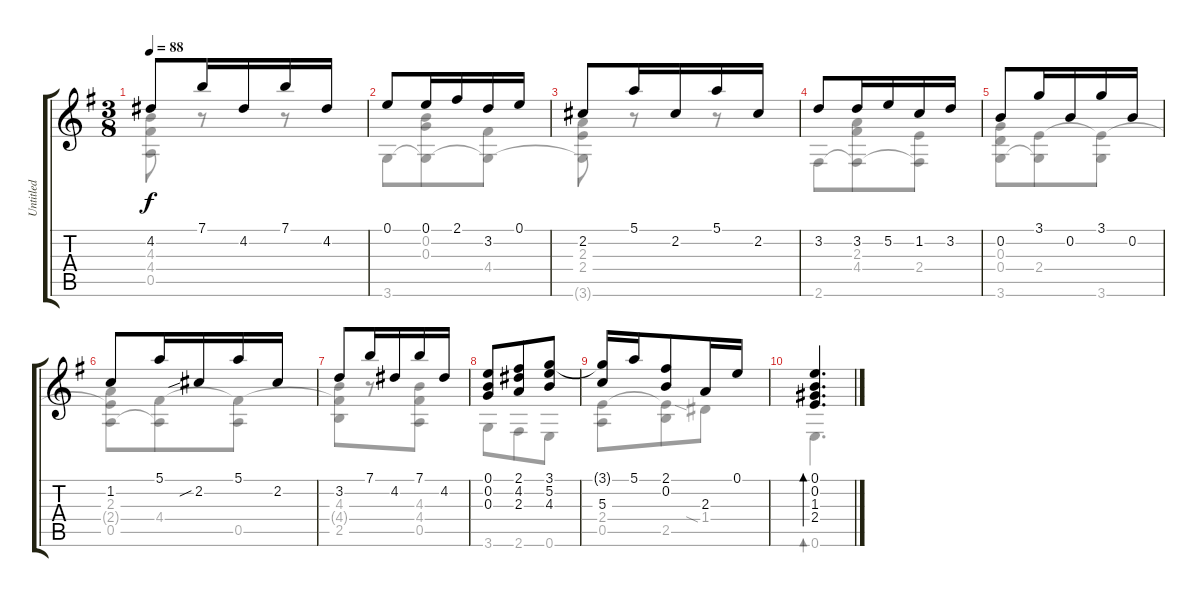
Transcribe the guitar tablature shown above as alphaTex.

\track ("Untitled" "Untitled") {instrument acousticguitarnylon}
\staff {score tabs}
\tuning (E4 B3 G3 D3 A2 E2) {hide}
\voice
\ts (3 8)
\tempo 88
\clef g2
\ks g
4.2.8{dy f} 7.1.16 4.2.16 7.1.16 4.2.16 |
0.1.8 0.1.16 2.1.16 3.2.16 0.1.16 |
2.2.8 5.1.16 2.2.16 5.1.16 2.2.16 |
3.2.8 3.2.16 5.2.16 1.2.16 3.2.16 |
0.2.8 3.1.16 0.2.16 3.1.16 0.2.16 |
1.2.8 5.1.16 2.2{sib}.16 5.1.16 2.2.16 |
3.2.8 7.1.16 4.2.16 7.1.16 4.2.16 |
(0.1 0.2 0.3).8 (2.1 4.2 2.3).8 (3.1 5.2 4.3).8 |
(3.1{t} 5.3).16 5.1.16 (2.1 0.2).8 2.3.16 0.1.16 |
(0.1 0.2 1.3 2.4).4{d bd 30}
\voice
\clef g2
\ottava regular
\simile none
\ks g
(4.3 4.4 0.5{t}).8{dy f} r.8 r.8 |
3.6.8 (0.2 0.3 3.6{t}).8 (4.4 3.6{t}).8 |
(2.3 2.4 3.6{t}).8 r.8 r.8 |
2.6.8 (2.3 4.4 2.6{t}).8 (2.4 2.6{t}).8 |
(0.3 0.4 3.6).8 (2.4 3.6{t}).8 (2.4{t} 3.6).8 |
(2.3 2.4{t} 0.5).8 (4.4 0.5{t}).8 (4.4{t} 0.5).8 |
(4.3 4.4{t} 2.5).8 r.8 (4.3 4.4 0.5).8 |
3.6.8 2.6.8 0.6.8 |
(2.4 0.5).8 (2.4{t} 2.5).8 1.4{sia}.8 |
0.6.4{d bd 30}
